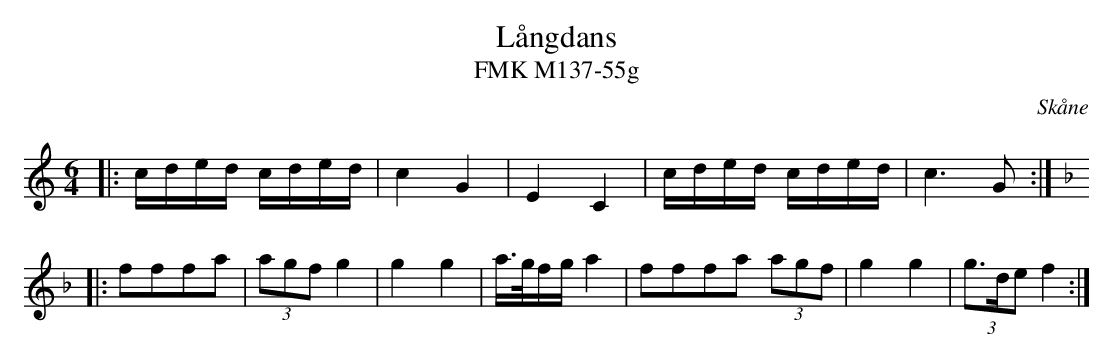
X:1
T:Långdans
T:FMK M137-55g
O:Skåne
M:6/4
L:1/16
K:C
|: cded cded | c4 G4 | E4 C4 | cded cded | c4>G4 :|
|:[K:F] f2f2f2a2 |(3a2g2f2 g4 | g4 g4 |  a>gfg a4 | f2f2f2a2 (3a2g2f2 | g4 g4 | (3g2>d2e2 f4  :|
